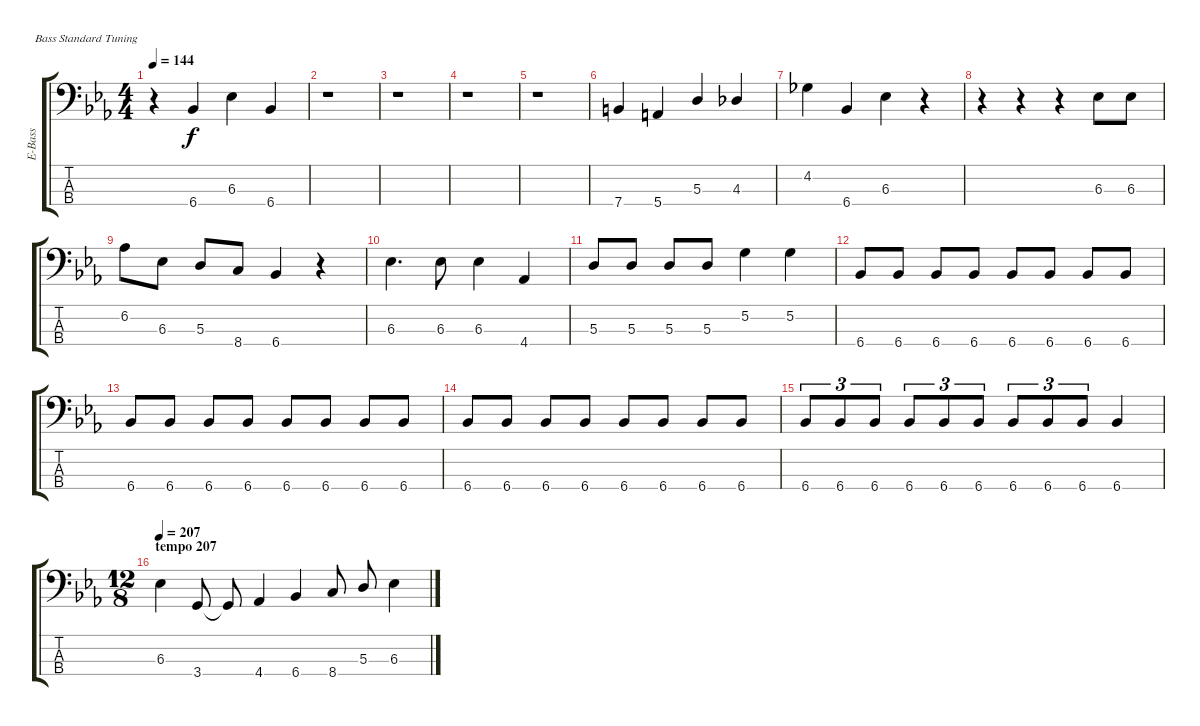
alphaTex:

\bracketExtendMode groupsimilarinstruments
\otherSystemsTrackNameOrientation horizontal
\track ("Bass" "E-Bass") {instrument electricbasspick}
\staff {score tabs}
\tuning (G2 D2 A1 E1)
\ts (4 4)
\tempo 144
\clef f4
\ks eb
r.4{dy f beam Down} 6.4{acc b}.4{beam Up} 6.3{acc b}.4{beam Down} 6.4{acc b}.4{beam Up} |
r.1{beam Down} |
r.1{beam Down} |
r.1{beam Down} |
r.1{beam Down} |
7.4{acc forcenatural}.4{beam Up} 5.4{acc forcenatural}.4{beam Up} 5.3{acc forcenatural}.4{beam Up} 4.3{acc b}.4{beam Up} |
4.2{acc b}.4{beam Down} 6.4{acc b}.4{beam Up} 6.3{acc b}.4{beam Down} r.4{beam Down} |
r.4{beam Down} r.4{beam Down} r.4{beam Down} 6.3{acc b}.8{beam Down} 6.3{acc b}.8{beam Down} |
6.2{acc b}.8{beam Down} 6.3{acc b}.8{beam Down} 5.3{acc forcenatural}.8{beam Up} 8.4{acc forcenatural}.8{beam Up} 6.4{acc b}.4{beam Up} r.4{beam Up} |
6.3{acc b}.4{d beam Down} 6.3{acc b}.8{beam Down} 6.3{acc b}.4{beam Down} 4.4{acc b}.4{beam Up} |
5.3{acc forcenatural}.8{beam Up} 5.3{acc forcenatural}.8{beam Up} 5.3{acc forcenatural}.8{beam Up} 5.3{acc forcenatural}.8{beam Up} 5.2{acc forcenatural}.4{beam Down} 5.2{acc forcenatural}.4{beam Down} |
6.4{acc b}.8{beam Up} 6.4{acc b}.8{beam Up} 6.4{acc b}.8{beam Up} 6.4{acc b}.8{beam Up} 6.4{acc b}.8{beam Up} 6.4{acc b}.8{beam Up} 6.4{acc b}.8{beam Up} 6.4{acc b}.8{beam Up} |
6.4{acc b}.8{beam Up} 6.4{acc b}.8{beam Up} 6.4{acc b}.8{beam Up} 6.4{acc b}.8{beam Up} 6.4{acc b}.8{beam Up} 6.4{acc b}.8{beam Up} 6.4{acc b}.8{beam Up} 6.4{acc b}.8{beam Up} |
6.4{acc b}.8{beam Up} 6.4{acc b}.8{beam Up} 6.4{acc b}.8{beam Up} 6.4{acc b}.8{beam Up} 6.4{acc b}.8{beam Up} 6.4{acc b}.8{beam Up} 6.4{acc b}.8{beam Up} 6.4{acc b}.8{beam Up} |
6.4{acc b}.8{tu (3 2) beam Up} 6.4{acc b}.8{tu (3 2) beam Up} 6.4{acc b}.8{tu (3 2) beam Up} 6.4{acc b}.8{tu (3 2) beam Up} 6.4{acc b}.8{tu (3 2) beam Up} 6.4{acc b}.8{tu (3 2) beam Up} 6.4{acc b}.8{tu (3 2) beam Up} 6.4{acc b}.8{tu (3 2) beam Up} 6.4{acc b}.8{tu (3 2) beam Up} 6.4{acc b}.4{beam Up} |
\ts (12 8)
\section ("" "tempo 207")
\tempo 207
6.3{acc b}.4{beam Down} 3.4{acc forcenatural}.8{beam Up} 3.4{t acc forcenatural}.8{beam Up} 4.4{acc b}.4{beam Up} 6.4{acc b}.4{beam Up} 8.4{acc forcenatural}.8{beam Up} 5.3{acc forcenatural}.8{beam Up} 6.3{acc b}.4{beam Down}
